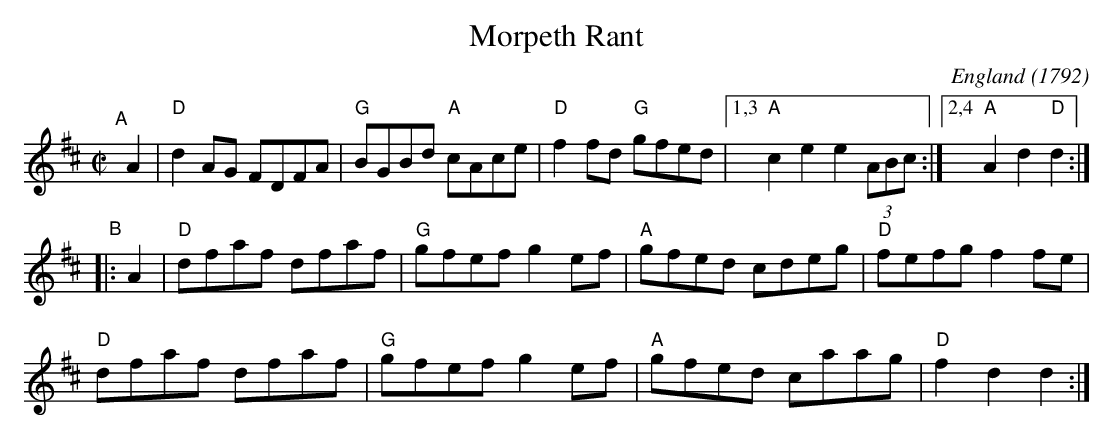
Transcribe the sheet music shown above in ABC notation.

X:1
T: Morpeth Rant
C: England (1792)
M: C|
L: 1/8
K: D
"^A"[|] A2 |\
"D"d2AG FDFA | "G"BGBd "A"cAce | "D"f2fd "G"gfed |[1,3 "A"c2e2 e2 (3ABc :|[2,4 "A"A2d2 "D"d2 :|
"^B"|:A2 |\
"D"dfaf dfaf | "G"gfef g2ef | "A"gfed cdeg | "D"fefg f2fe |
"D"dfaf dfaf | "G"gfef g2ef | "A"gfed caag | "D"f2d2 d2 :|
